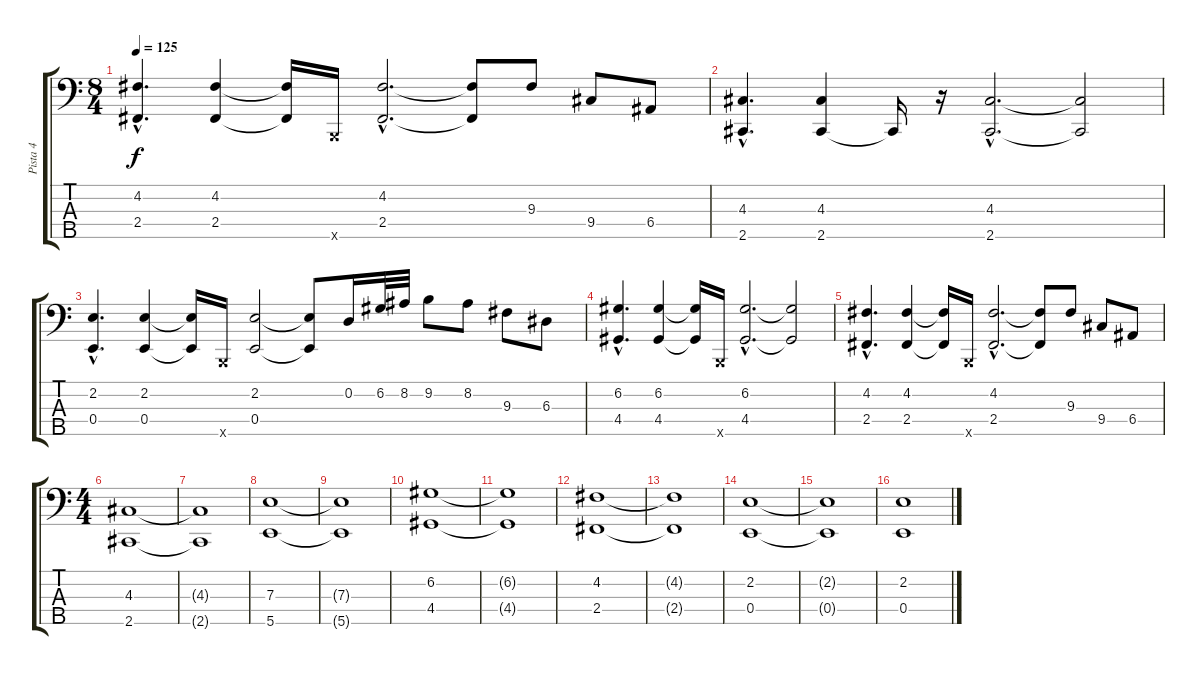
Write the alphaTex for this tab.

\track ("Pista 4" "Pista 4") {instrument electricbasspick}
\staff {score tabs}
\tuning (G2 D2 A1 E1 B0) {hide}
\ts (8 4)
\tempo 125
\clef f4
\ks c
(4.2{hac} 2.4{hac}).4{d dy f} (4.2 2.4).4 (4.2{t} 2.4{t}).16 0.5{x}.16 (4.2{hac} 2.4{hac}).2{d} (4.2{t} 2.4{t}).8 9.3.8 9.4.8 6.4.8 |
(4.3{hac} 2.5{hac}).4{d} (4.3 2.5).4 2.5{t}.16 r.16 (4.3{hac} 2.5{hac}).2{d} (4.3{t} 2.5{t}).2 |
(2.2{hac} 0.4{hac}).4{d} (2.2 0.4).4 (2.2{t} 0.4{t}).16 0.5{x}.16 (2.2 0.4).2 (2.2{t} 0.4{t}).8 0.2.16 6.2.32 8.2.32 9.2.8 8.2.8 9.3.8 6.3.8 |
(6.2{hac} 4.4{hac}).4{d} (6.2 4.4).4 (6.2{t} 4.4{t}).16 0.5{x}.16 (6.2{hac} 4.4{hac}).2{d} (6.2{t} 4.4{t}).2 |
(4.2{hac} 2.4{hac}).4{d} (4.2 2.4).4 (4.2{t} 2.4{t}).16 0.5{x}.16 (4.2{hac} 2.4{hac}).2{d} (4.2{t} 2.4{t}).8 9.3.8 9.4.8 6.4.8 |
\ts (4 4)
(4.3 2.5).1 |
(4.3{t} 2.5{t}).1 |
(7.3 5.5).1 |
(7.3{t} 5.5{t}).1 |
(6.2 4.4).1 |
(6.2{t} 4.4{t}).1 |
(4.2 2.4).1 |
(4.2{t} 2.4{t}).1 |
(2.2 0.4).1 |
(2.2{t} 0.4{t}).1 |
(2.2 0.4).1
